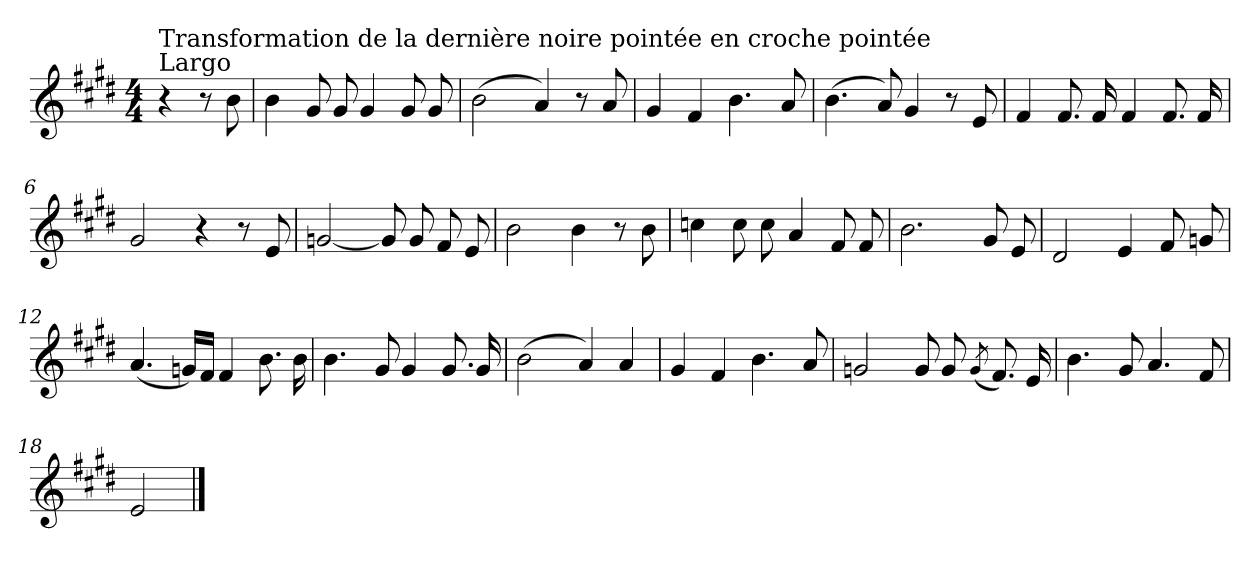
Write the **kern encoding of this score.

**kern
*part1
*staff1
*clefG2
*k[f#c#g#d#]
*E:
*M4/4
=
!LO:TX:a:t=Largo
!LO:TX:a:t=Transformation de la dernière noire pointée en croche pointée
4r
8r
8b\
=1
4b\
8g#/
8g#/
4g#/
8g#/
8g#/
=2
(>2b\
4a/)
8r
8a/
=3
4g#/
4f#/
4.b\
8a/
=4
(>4.b\
8a/)
4g#/
8r
8e/
!!LO:LB:g=z
=5
4f#/
8.f#/
16f#/
4f#/
8.f#/
16f#/
=6
2g#/
4r
8r
8e/
=7
[2gn/
8g/]
8g/
8f#/
8e/
=8
2b\
4b\
8r
8b\
=9
4ccn\
8cc\
8cc\
4a/
8f#/
8f#/
!!LO:LB:g=z
=10
2.b\
8g#/
8e/
=11
2d#/
4e/
8f#/
8gn/
=12
(<4.a/
16gn/LL)
16f#/JJ
4f#/
8.b\
16b\
=13
4.b\
8g#/
4g#/
8.g#/
16g#/
=14
(>2b\
4a/)
4a/
!!LO:LB:g=z
=15
4g#/
4f#/
4.b\
8a/
=16
2gn/
8g/
8g/
(<8qg/
8.f#/)
16e/
=17
4.b\
8g#/
4.a/
8f#/
=18
2e/
==
*-
